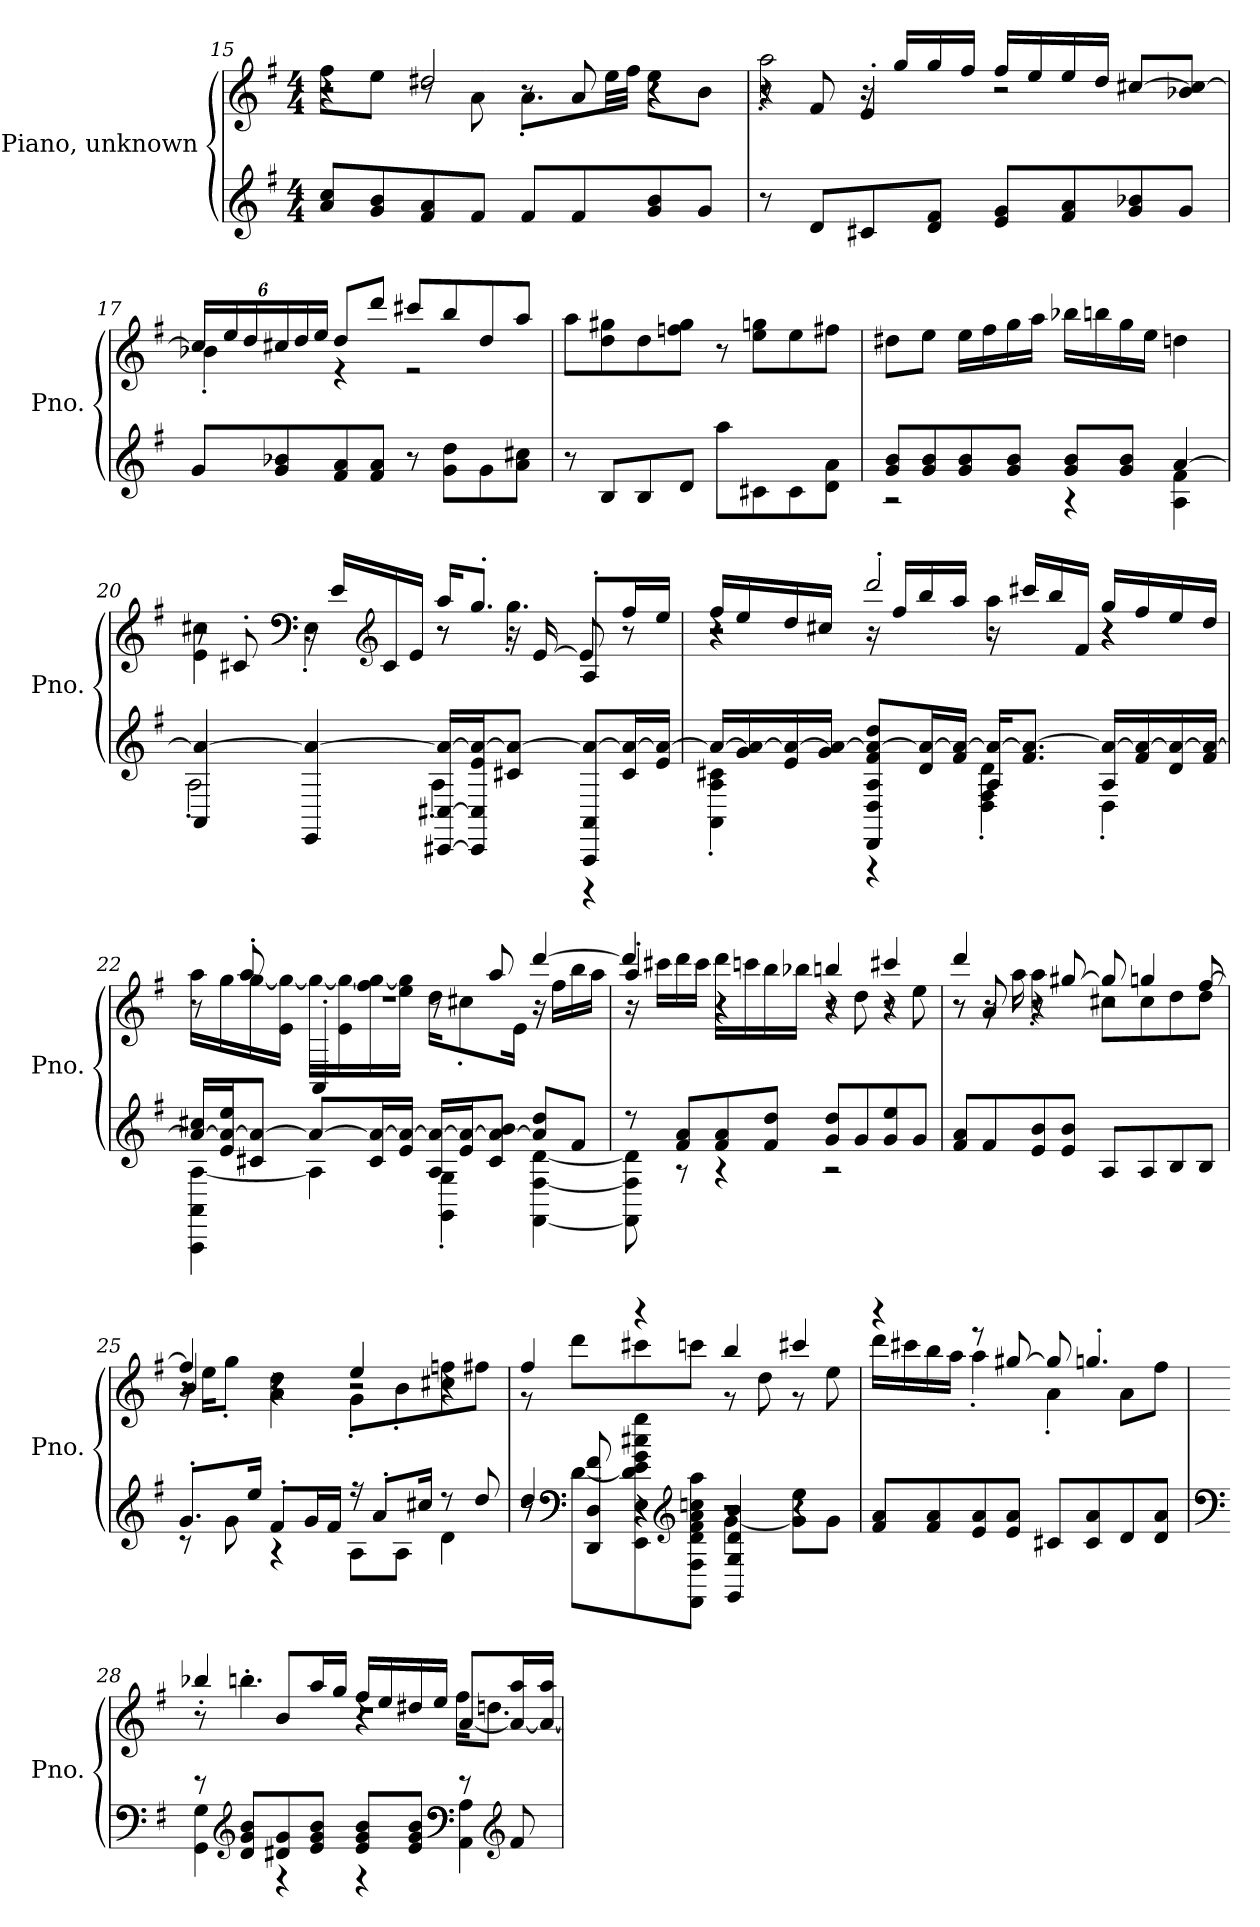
**kern	**kern
*part1	*part1
*staff2	*staff1
*I"Piano, unknown	*
*I'Pno.	*
!!LO:PB:g=z
*clefG2	*clefG2
*k[f#]	*k[f#]
*M4/4	*M4/4
=15	=15
*	*^
*	*	*^
8a/ 8cc/L	4r	8ff#\L	2r
8g/ 8b/	.	8ee\J	.
8f#/ 8a/	2dd#X/	8r	.
8f#/J	.	8a\	.
8f#/L	.	8.a'\L	8r
8f#/	.	.	8a/
.	.	32ee\LL	.
.	.	32ff#\JJJ	.
8g/ 8b/	4r	8ee\L	4r
8g/J	.	8b\J	.
=16	=16	=16	=16
8r	8r	2aa'\	4r
8d/L	8f#/	.	.
8c#X/	16r	.	4e'/
.	16gg/LL	.	.
8d/ 8f#/J	16gg/	.	.
.	16ff#/JJ	.	.
8e/ 8g/L	16ff#/LL	2r	2r
.	16ee/	.	.
8f#/ 8a/	16ee/	.	.
.	16dd/JJ	.	.
8g/ 8b-X/	[8cc#X/L	.	.
8g/J	8b-X/ 8cc#/_J	.	.
*	*v	*v	*v
=17	=17
*	*Xbrackettup
*	*^
8g/L	24cc#/LL]	4b-X'\
.	24ee/	.
.	24dd/	.
8g/ 8b-X/	24cc#X/	.
.	24dd/	.
.	24ee/JJ	.
8f#/ 8a/	8dd/L	4r
8f#/ 8a/J	8ddd/J	.
8r	8ccc#X/L	2r
8g\ 8dd\L	8bb/	.
8g\	8dd/	.
8a\ 8cc#X\J	8aa/J	.
*	*v	*v
!!LO:LB:g=z
=18	=18
8r	8aa\L
8B/L	8dd\ 8gg#X\
8B/	8dd\
8d/J	8ffn\ 8gg#\J
8aa\L	8r
8c#X\	8ee\ 8ggn\L
8c#\	8ee\
8d\ 8a\J	8ff#X\J
=19	=19
*^	*
8g/ 8b/L	2r	8dd#X\L
8g/ 8b/	.	8ee\J
8g/ 8b/	.	16ee\LL
.	.	16ff#\
8g/ 8b/J	.	16gg\
.	.	16aa\JJ
8g/ 8b/L	4r	16bb-X\LL
.	.	16bbn\
8g/ 8b/J	.	16gg\
.	.	16ee\JJ
[4a/	4A\ 4f#\	4ddn\
!!LO:LB:g=z
=20	=20	=20
*	*	*^
*	*	*	*^
4AA/ 4a/_	2A'\	8r	4e\ 4cc#X\	2r
.	.	8c#X'/	.	.
*	*	*clefF4	*	*
4EE/ 4a/_	.	16r	4E'\	.
.	.	16e/LL	.	.
*	*	*clefG2	*	*
.	.	16c#/	.	.
.	.	16e/JJ	.	.
[16CC#X/ [16C#X/ 16a/_LL	4A'\	16aa/KL	8r	8r
16CC#/] 16C#/] 16e/ 16a/_J	.	8.gg'/J	.	.
8c#X/ 8a/_J	.	.	4.gg'\	16r
.	.	.	.	[16e/
8AAA/ 8AA/ 8a/_L	4r	8A'/L	.	8e/]
16c#/ 16a/_L	.	16ff#/L	.	8r
16e/ 16a/_JJ	.	16ee/JJ	.	.
!!LO:LB:g=z	!!	!!
=21	=21	=21	=21	=21
16a/LL_	4AA\' 4A\' 4c#X\'	4r	2r	16ff#/LL
16g/ 16a/_	.	.	.	16ee/
16e/ 16a/_	.	.	.	16dd/
16g/ 16a/_JJ	.	.	.	16cc#X/JJ
8DD/ 8D/ 8A/ 8f#/ 8a/_ 8dd/L	4r	2ddd'/	.	16r
.	.	.	.	16ff#/LL
16d/ 16a/_L	.	.	.	16bb/
16f#/ 16a/_JJ	.	.	.	16aa/JJ
16A/ 16a/_KL	4D\' 4F#\' 4d\'	.	4aa\	16r
8.f#/ 8.a/_J	.	.	.	16ccc#X/LL
.	.	.	.	16bb/
.	.	.	.	16f#/JJ
16A/ 16a/_LL	4D'\	4r	4r	16gg/LL
16f#/ 16a/_	.	.	.	16ff#/
16d/ 16a/_	.	.	.	16ee/
16f#/ 16a/_JJ	.	.	.	16dd/JJ
!!LO:LB:g=z	!!	!!
=22	=22	=22	=22	=22
16a/_ 16cc#X/LL	4AAA\ 4AA\ [4A\	1r	16aa\LL	8r
16e/ 16a/_ 16ee/J	.	.	16gg\	.
8c#X/ 8a/_J	.	.	[16gg\	8aa'/
.	.	.	16e\ 16gg\_JJ	.
8a/L_	4A\]	.	16gg\LL_	4AA'/
.	.	.	16e\ 16gg\_	.
16c#/ 16a/_L	.	.	16ff#\ 16gg\_	.
16e/ 16a/_JJ	.	.	16ee\ 16gg\]JJ	.
16A/ 16a/_LL	4GG\' 4G\'	.	16dd\KL	8r
16e/ 16a/_J	.	.	8cc#X'\	.
8c#/ 8a/_ 8b/J	.	.	.	8aa/
.	.	.	16e\Jk	.
8a/] 8dd/L	[4FF#\ [4F#\ [4d\	.	16r	[4ddd/
.	.	.	16ff#\LL	.
8f#/J	.	.	16bb\	.
.	.	.	16aa\JJ	.
=23	=23	=23	=23	=23
8r	8FF#\] 8F#\] 8d\]	4aa'/	16r	4ddd/]
.	.	.	16ccc#X\LL	.
8f#/ 8a/L	8r	.	16ddd\	.
.	.	.	16ccc#\JJ	.
8f#/ 8a/	4r	4r	16ddd\LL	4r
.	.	.	16cccn\	.
8f#/ 8dd/J	.	.	16bb\	.
.	.	.	16bb-X\JJ	.
8g/ 8dd/L	2r	4bbn/	8r	4r
8g/	.	.	8dd\	.
8g/ 8ee/	.	4r	8r	4ccc#X/
8g/J	.	.	8ee\	.
*v	*v	*	*	*
!!LO:LB:g=z	!!	!!
=24	=24	=24	=24
8f#/ 8a/L	4ddd/	8r	8r
8f#/	.	16r	8a/
.	.	16aa\	.
8e/ 8b/	8r	4aa'\	4r
8e/ 8b/J	[8gg#X/	.	.
8A/L	8gg#/]	8cc#X\L	2r
8A/	4ggn/	8cc#\	.
8B/	.	8dd\	.
8B/J	[8ff#/	8dd\J	.
=25	=25	=25	=25
*^	*	*	*
8.g'/L	8r	4ff#/]	16r	4b/
.	.	.	16ee\KL	.
.	8g\	.	8gg'\J	.
16ee/Jk	.	.	.	.
8f#'/L	4r	4r	4a\ 4dd\	4r
16g/L	.	.	.	.
16f#/JJ	.	.	.	.
16r	8A\L	4ee/	8g'\L	2r
8a'/L	.	.	.	.
.	8A\J	.	8b'\	.
16cc#X/Jk	.	.	.	.
8r	4d\	4r	8cc#X\ 8ffn\	.
8dd/	.	.	8ff#X\J	.
*	*	*	*v	*v
!!LO:PB:g=z
=26	=26	=26	=26
*	*^	*	*
4dd/	8r	8r	4ff#/	8r
*clefF4	*	*	*	*
.	[8d\L	8DD/ 8D/ 8f#/	.	8ddd\L
4r	8EE\ 8E\ 8d\] 8e\ 8g\ 8cc#X\ 8gg\	4r	4r	8ccc#X\
*clefG2	*	*	*	*
.	8FF#\ 8F#\ 8d\ 8f#\ 8a\ 8ccn\ 8aa\J	.	.	8cccn\J
2r	[4g\	4GG/ 4G/ 4d/ 4b/	4bb/	8r
.	.	.	.	8dd\
.	8g\] 8ee\L	4r	4ccc#X/	8r
.	8g\J	.	.	8ee\
*v	*v	*v	*	*
=27	=27	=27
8f#/ 8a/L	4r	16ddd\LL
.	.	16ccc#X\
8f#/ 8a/	.	16bb\
.	.	16aa\JJ
8e/ 8a/	8r	4aa'\
8e/ 8a/J	[8gg#X/	.
8c#X/L	8gg#/]	4a'\
8c#/ 8a/	4.ggn'/	.
8d/	.	8a\L
8d/ 8a/J	.	8ff#\J
*	*v	*v
!!LO:LB:g=z
=28	=28
*clefF4	*
*^	*^
*	*	*	*^
8r	4GG\ 4G\	1r	4bb-X'/	8r
*clefG2	*	*	*	*
8d/ 8g/ 8b/L	.	.	.	4.bbn'\
8d#X/ 8g/	4r	.	8b/L	.
8e/ 8g/ 8b/J	.	.	16aa/L	.
.	.	.	16gg/JJ	.
8e/ 8g/ 8b/L	4r	.	16ff#/LL	4r
.	.	.	16ee/	.
8e/ 8g/ 8b/J	.	.	16dd#X/	.
.	.	.	16ee/JJ	.
*clefF4	*	*	*	*
8r	4AA\ 4A\	.	[8a/L	16ff#\KL
.	.	.	.	8.ddn\J
*clefG2	*	*	*	*
8f#/	.	.	16a/_ 16aa/L	.
.	.	.	16a/_ 16aa/JJ	.
*v	*v	*	*	*
*	*v	*v	*v
=	=
*-	*-
